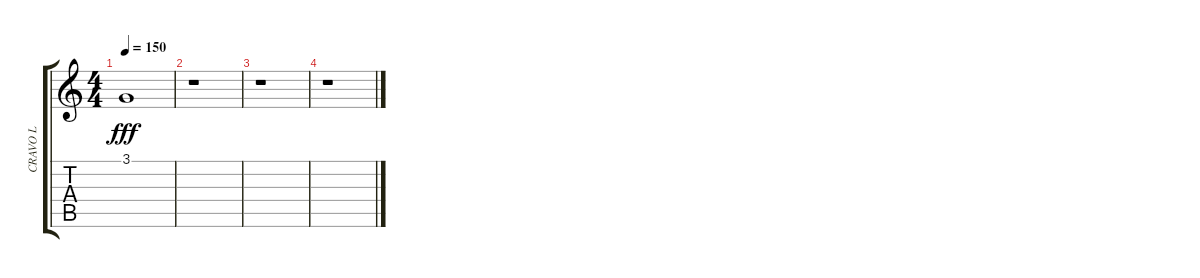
\track ("CRAVO L" "CRAVO L") {instrument harpsichord}
\staff {score tabs}
\tuning (E4 B3 G3 D3 A2 E2) {hide}
\ts (4 4)
\tempo 150
\clef g2
\ks c
3.1.1{dy fff} |
r.1 |
r.1 |
r.1
